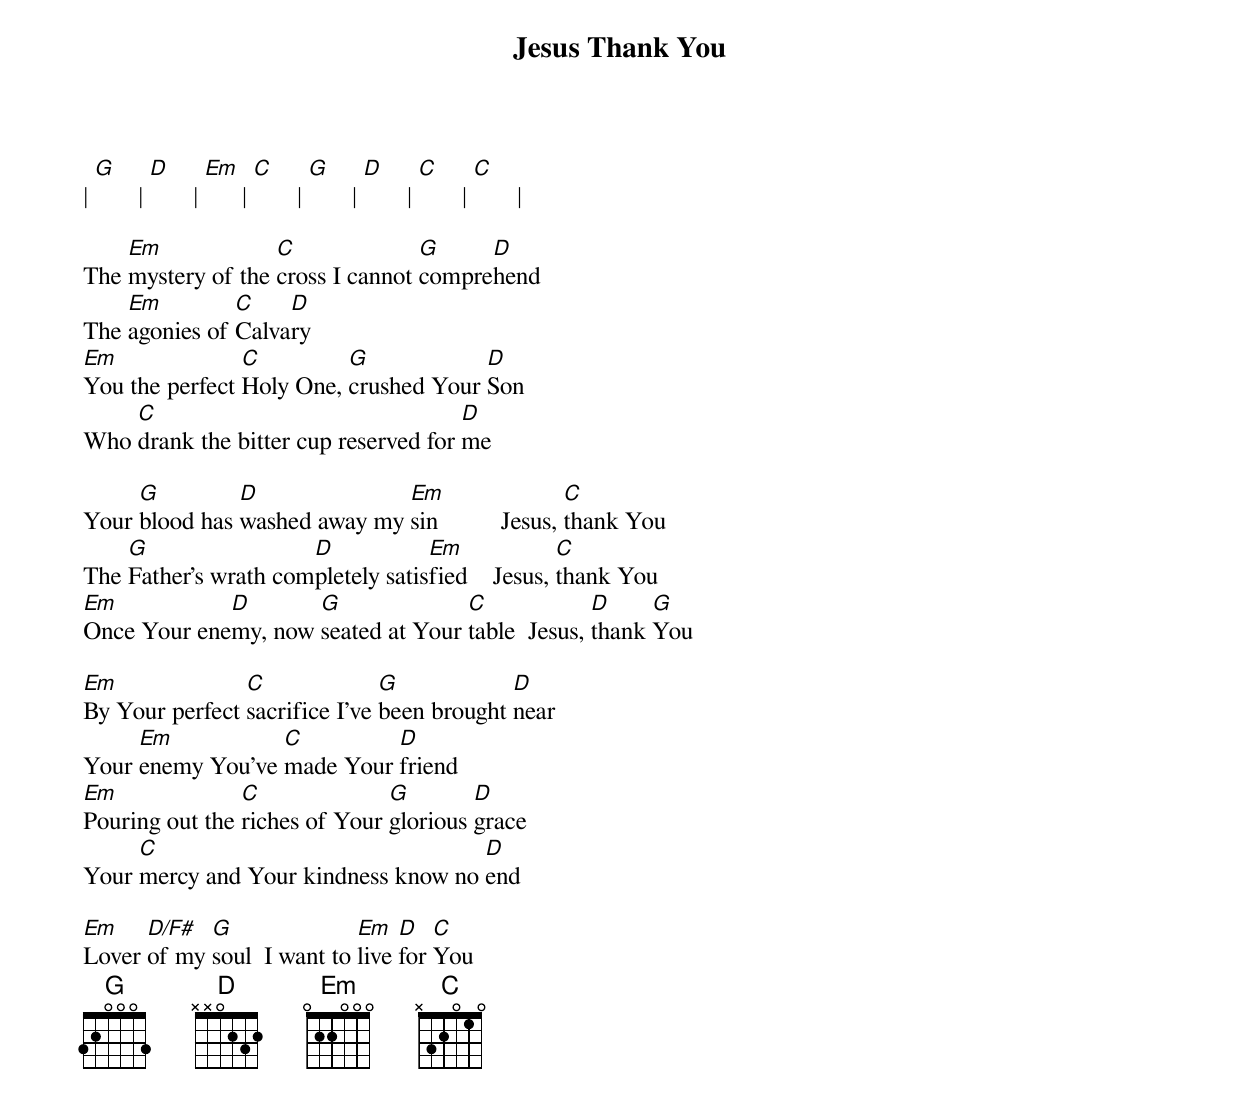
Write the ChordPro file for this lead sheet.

{title: Jesus Thank You}
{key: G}
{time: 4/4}
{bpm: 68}
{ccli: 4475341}
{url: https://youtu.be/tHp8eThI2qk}
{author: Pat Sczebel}
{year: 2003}
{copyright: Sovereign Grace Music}

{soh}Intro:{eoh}
| [G]       | [D]       | [Em]      | [C]       | [G]       | [D]       | [C]       | [C]       |

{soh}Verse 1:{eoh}
The [Em]mystery of the [C]cross I cannot [G]compre[D]hend
The [Em]agonies of [C]Calva[D]ry
[Em]You the perfect [C]Holy One, [G]crushed Your [D]Son
Who [C]drank the bitter cup reserved for [D]me

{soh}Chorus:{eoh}
Your [G]blood has [D]washed away my [Em]sin          Jesus, [C]thank You
The [G]Father's wrath com[D]pletely satis[Em]fied    Jesus, [C]thank You
[Em]Once Your ene[D]my, now [G]seated at Your [C]table  Jesus, [D]thank [G]You

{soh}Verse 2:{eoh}
[Em]By Your perfect [C]sacrifice I've [G]been brought [D]near
Your [Em]enemy You've [C]made Your [D]friend
[Em]Pouring out the [C]riches of Your [G]glorious [D]grace
Your [C]mercy and Your kindness know no [D]end

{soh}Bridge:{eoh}
[Em]Lover [D/F#]of my [G]soul  I want to [Em]live [D]for [C]You
